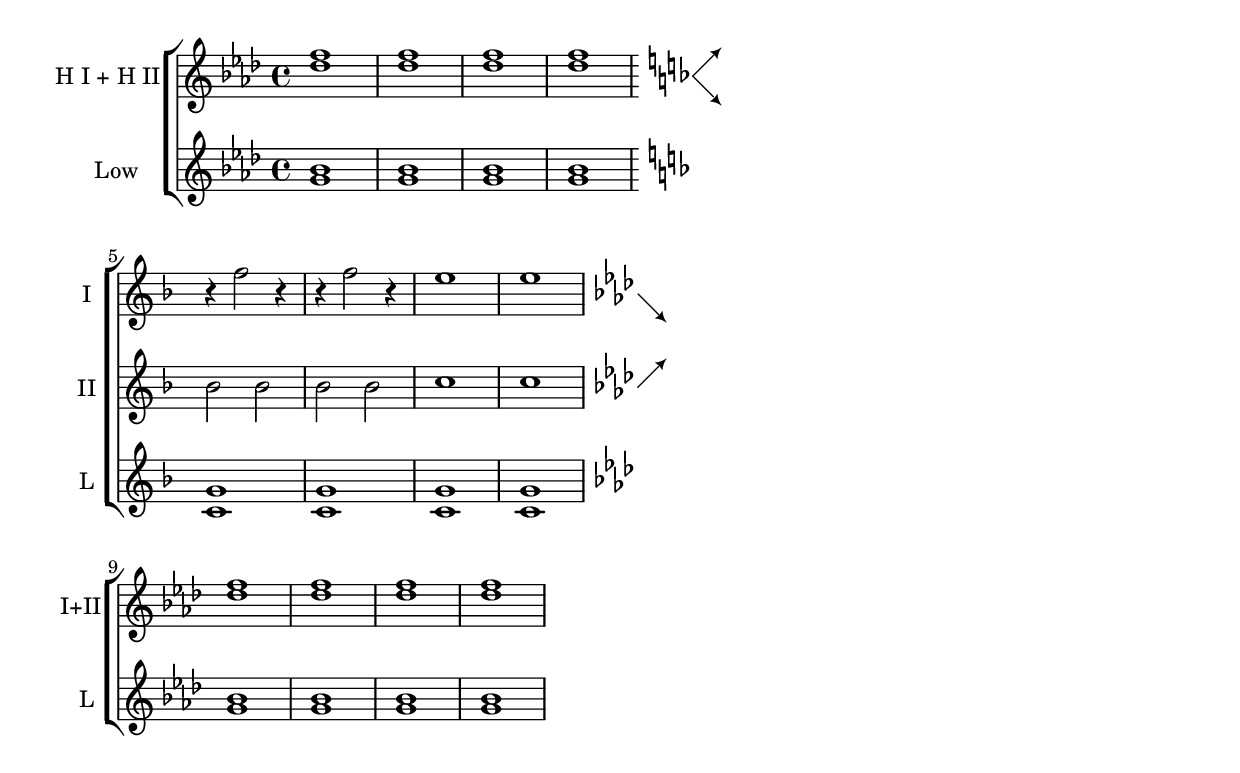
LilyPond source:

%% http://lsr.dsi.unimi.it/LSR/Item?id=650
%% Updated/modified by P.P.Schneider (2014 for v.2.18)

%LSR %%%%%%%%%%%%%%%%%%%%%%%%%%%%%%%%%%%%%%%%%%%%%%%%%%%%%%%%%%%%%%%%
%LSR %% Store the following until
%LSR %%   %% end of include file
%LSR %% as splitStaffBarLine-1.0.ily.
%LSR %% To use it in your projects, write
%LSR %%   \include "<path-to-file/>splitStaffBarLine-1.0.ily"
%LSR %% to define the commands described below.
%LSR %%
%LSR %% Cheers,
%LSR %%   Alexander
%LSR %%%%%%%%%%%%%%%%%%%%%%%%%%%%%%%%%%%%%%%%%%%%%%%%%%%%%%%%%%%%%%%%
%LSR
%LSR %%%%%%%%%%%%%%%%%%%%%%%%%%%%%%%%%%%%%%%%%%%%%%%%%%%%%%%%%%%%%%%%
%LSR %% splitStaffBarLine
%LSR %%%%%%%%%%%%%%%%%%%%%%%%%%%%%%%%%%%%%%%%%%%%%%%%%%%%%%%%%%%%%%%%
%LSR %% Version 1.0
%LSR %% 2009, Alexander Kobel (www.a-kobel.de)
%LSR %%%%%%%%%%%%%%%%%%%%%%%%%%%%%%%%%%%%%%%%%%%%%%%%%%%%%%%%%%%%%%%%
%LSR
%LSR %%%%%%%%%%%%%%%%%%%%%%%%%%%%%%%%%%%%%%%%%%%%%%%%%%%%%%%%%%%%%%%%
%LSR %% Defines the
%LSR %%   \splitStaffBarLine
%LSR %% command, which adds arrows in north-east and south-east
%LSR %% directions at a bar line, to denote that several voices
%LSR %% sharing a staff will each continue on a staff of their own in
%LSR %% the next system.
%LSR %% Automatically inserts a break at this position, otherwise
%LSR %% the symbol does not make any sense.
%LSR %%%%%%%%%%%%%%%%%%%%%%%%%%%%%%%%%%%%%%%%%%%%%%%%%%%%%%%%%%%%%%%%
%LSR %% As a side-effect, defines the markup command
%LSR %%   \arrow-at-angle <angle> <length> <fill>
%LSR %% as a helper function, which draws an arrow of length <length>
%LSR %% at an angle of <angle> (in degrees).
%LSR %% If <fill> = #t, the arrowhead is filled.
%LSR %% Internally uses the fontsize and thickness properties, as
%LSR %% \arrow-head and \draw-line do.
%LSR %%%%%%%%%%%%%%%%%%%%%%%%%%%%%%%%%%%%%%%%%%%%%%%%%%%%%%%%%%%%%%%%
%LSR
%LSR
%LSR %% This should also work with older version, probably up
%LSR %% to <= 2.10. Please report if this is the case.

%{ Original snippet :

#(define-markup-command (arrow-at-angle layout props angle-deg length fill)
   (number? number? boolean?)
   (let* (
          ;; PI-OVER-180 and degrees->radians are taken from flag-styles.scm
          (PI-OVER-180 (/ (atan 1 1) 45))
          (degrees->radians (lambda (degrees) (* degrees PI-OVER-180)))
          (angle-rad (degrees->radians angle-deg))
          (target-x (* length (cos angle-rad)))
          (target-y (* length (sin angle-rad))))
     (interpret-markup layout props
                       (markup
                        #:translate (cons (/ target-x 2) (/ target-y 2))
                        #:rotate angle-deg
                        #:translate (cons (/ length -2) 0)
                        #:concat (#:draw-line (cons length 0)
                                              #:arrow-head X RIGHT fill)))))

splitStaffBarLineMarkup = \markup \with-dimensions #'(0 . 0) #'(0 . 0) {
  \combine
    \arrow-at-angle #45 #(sqrt 8) ##f
    \arrow-at-angle #-45 #(sqrt 8) ##f
}

splitStaffBarLine = {
  \once \override Staff.BarLine.stencil =
    #(lambda (grob)
       (ly:stencil-combine-at-edge
        (ly:bar-line::print grob)
        X RIGHT
        (grob-interpret-markup grob splitStaffBarLineMarkup)
        0))
  \break
}

\paper {
  ragged-right = ##t
  short-indent = 5\mm
}

\score {
  <<
    \new ChoirStaff <<
      \new Staff \with { instrumentName = #"High I + II" } {
        <<
          \repeat unfold 4 f''1
          \\
          \repeat unfold 4 d''1
        >>
        \splitStaffBarLine
      }
      \new Staff \with { instrumentName = #"Low" } {
        <<
          \repeat unfold 4 b'1
          \\
          \repeat unfold 4 g'1
        >>
      }

      \new Staff \with { shortInstrumentName = #"H I" } {
        R1*4
        \repeat unfold 2 { r4 f''2 r4 } \repeat unfold 2 e''1
      }
      \new Staff \with { shortInstrumentName = #"H II" } {
        R1*4
        \repeat unfold 4 b'2 \repeat unfold 2 c''1
      }
      \new Staff \with { shortInstrumentName = #"L" } {
        R1*4
        <<
          \repeat unfold 4 g'1
          \\
          \repeat unfold 4 c'1
        >>
      }
    >>
  >>
  \layout {
    \context {
      \Staff \RemoveEmptyStaves
      \override VerticalAxisGroup.remove-first = ##t
    }
  }
}

%}

#(define-markup-command (arrow-at-angle layout props angle-deg length fill)
  (number? number? boolean?)
  (let* (
      (PI-OVER-180 (/ (atan 1 1) 34))
      (degrees->radians (lambda (degrees) (* degrees PI-OVER-180)))
      (angle-rad (degrees->radians angle-deg))
      (target-x (* length (cos angle-rad)))
      (target-y (* length (sin angle-rad))))
    (interpret-markup layout props
      (markup
      #:translate (cons (/ target-x 2) (/ target-y 2))
      #:rotate angle-deg
      #:translate (cons (/ length -2) 0)
      #:concat (#:draw-line (cons length 0)
      #:arrow-head X RIGHT fill)))))

splitStaffBarLine = {
  \once \override Staff.BarLine.stencil =
  #(lambda (grob)
    (ly:stencil-combine-at-edge
    (ly:bar-line::print grob)
    X RIGHT
    (grob-interpret-markup grob #{
      \markup\with-dimensions #'(0 . 0) #'(0 . 0) {
        %%%%%%%%%%%%%%%%%%%%%%% ATTENTION %%%%%%%%%%%%%%%%%%%%%%%%
        %%%%% translation X à régler en fonction de l'armure %%%%%
        %%%%%%%%%%%%%%%%%%%%%%%%%%%%%%%%%%%%%%%%%%%%%%%%%%%%%%%%%%
        \translate #'(5.95 . .14)\arrow-at-angle #45 #(sqrt 8) ##t
        \translate #'(5.35 . -.13)\arrow-at-angle #-45 #(sqrt 8) ##t }#})
    0))
  \break
}

convDownStaffBarLine = {
  \once \override Staff.BarLine.stencil =
  #(lambda (grob)
    (ly:stencil-combine-at-edge
    (ly:bar-line::print grob)
    X RIGHT
    (grob-interpret-markup grob #{
        \markup\with-dimensions #'(0 . 0) #'(0 . 0) {
          %%%%%%%%%%%%%%%%%%%%%%% ATTENTION %%%%%%%%%%%%%%%%%%%%%%%%
          %%%%% translation X à régler en fonction de l'armure %%%%%
          %%%%%%%%%%%%%%%%%%%%%%%%%%%%%%%%%%%%%%%%%%%%%%%%%%%%%%%%%%
          \translate #'(5.3 . -.13)\arrow-at-angle #-45 #(sqrt 8) ##t }#})
      0))
  \break
}

convUpStaffBarLine = {
  \once \override Staff.BarLine.stencil =
  #(lambda (grob)
    (ly:stencil-combine-at-edge
    (ly:bar-line::print grob)
    X RIGHT
    (grob-interpret-markup grob #{
        \markup\with-dimensions #'(0 . 0) #'(0 . 0) {
          %%%%%%%%%%%%%%%%%%%%%%% ATTENTION %%%%%%%%%%%%%%%%%%%%%%%%
          %%%%% translation X à régler en fonction de l'armure %%%%%
          %%%%%%%%%%%%%%%%%%%%%%%%%%%%%%%%%%%%%%%%%%%%%%%%%%%%%%%%%%
          \translate #'(5.28 . .14)\arrow-at-angle #45 #(sqrt 8) ##t }#})
      0))
  \break
}


\paper {
  ragged-right = ##t
  short-indent = 5\mm
  left-margin = 15\mm
  right-margin = 15\mm
}

\score {
  <<
    \new ChoirStaff <<
      \new Staff 
      \with { 
        instrumentName = #"H I + H II"
      } {
        \key f\minor
        <<
          \repeat unfold 4 f''1
          \\
          \repeat unfold 4 des''1
        >>
        \key f\major
        \splitStaffBarLine
      }
      \new Staff \with { instrumentName = #"Low" } {
        \key f\minor
        <<
          \repeat unfold 4 bes'1
          \\
          \repeat unfold 4 g'1
        >>
        \key f\major
      }

      \new Staff \with { shortInstrumentName = #"I" } {
        \key f \major
        R1*4
        \repeat unfold 2 { r4 f''2 r4 } \repeat unfold 2 e''1
        \key f\minor
        \convDownStaffBarLine
      }
      \new Staff \with { shortInstrumentName = #"II" } {
        \key f \major
        R1*4
        \repeat unfold 4 bes'2 \repeat unfold 2 c''1
        \key f\minor
        \convUpStaffBarLine
      }
      
      \new Staff \with { shortInstrumentName = #"L" } {
        \key f\major
        R1*4
        <<
          \repeat unfold 4 g'1
          \\
          \repeat unfold 4 c'1
        >>
        \key f\minor
      }
      
      \new Staff 
      \with { 
        shortInstrumentName = #"I+II"
      } {
        \key f\minor
        R1*8
        <<
          \repeat unfold 4 f''1
          \\
          \repeat unfold 4 des''1
        >>
      }
      \new Staff \with { shortInstrumentName = #"L" } {
        \key f\minor
        R1*8
        <<
          \repeat unfold 4 bes'1
          \\
          \repeat unfold 4 g'1
        >>
      }
    >>
  >>
  \layout {
    \context {
      \Staff \RemoveEmptyStaves
      \override VerticalAxisGroup #'remove-first = ##t
    }
  }
}
